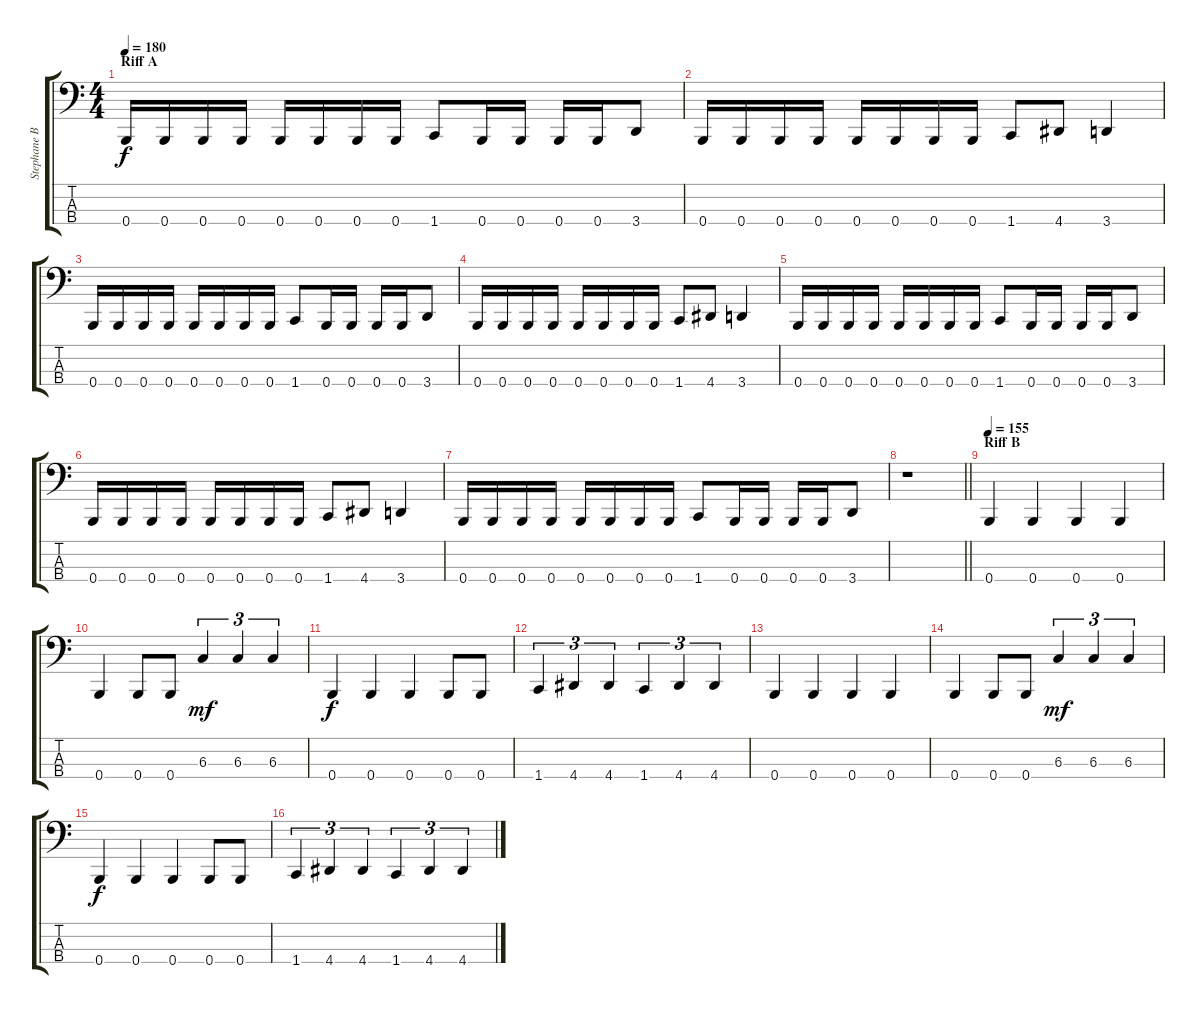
\track ("Stephane Barbe" "Stephane B") {instrument electricbasspick}
\staff {score tabs}
\tuning (E2 B1 Gb1 B0) {hide}
\ts (4 4)
\section ("" "Riff A")
\tempo 180
\clef f4
\ks c
0.4.16{dy f} 0.4.16 0.4.16 0.4.16 0.4.16 0.4.16 0.4.16 0.4.16 1.4.8 0.4.16 0.4.16 0.4.16 0.4.16 3.4.8 |
0.4.16 0.4.16 0.4.16 0.4.16 0.4.16 0.4.16 0.4.16 0.4.16 1.4.8 4.4.8 3.4.4 |
0.4.16 0.4.16 0.4.16 0.4.16 0.4.16 0.4.16 0.4.16 0.4.16 1.4.8 0.4.16 0.4.16 0.4.16 0.4.16 3.4.8 |
0.4.16 0.4.16 0.4.16 0.4.16 0.4.16 0.4.16 0.4.16 0.4.16 1.4.8 4.4.8 3.4.4 |
0.4.16 0.4.16 0.4.16 0.4.16 0.4.16 0.4.16 0.4.16 0.4.16 1.4.8 0.4.16 0.4.16 0.4.16 0.4.16 3.4.8 |
0.4.16 0.4.16 0.4.16 0.4.16 0.4.16 0.4.16 0.4.16 0.4.16 1.4.8 4.4.8 3.4.4 |
0.4.16 0.4.16 0.4.16 0.4.16 0.4.16 0.4.16 0.4.16 0.4.16 1.4.8 0.4.16 0.4.16 0.4.16 0.4.16 3.4.8 |
\barLineRight lightlight
r.1 |
\section ("" "Riff B")
\tempo 155
0.4.4 0.4.4 0.4.4 0.4.4 |
0.4.4 0.4.8 0.4.8 6.3.4{tu (3 2) dy mf} 6.3.4{tu (3 2)} 6.3.4{tu (3 2)} |
0.4.4{dy f} 0.4.4 0.4.4 0.4.8 0.4.8 |
1.4.4{tu (3 2)} 4.4.4{tu (3 2)} 4.4.4{tu (3 2)} 1.4.4{tu (3 2)} 4.4.4{tu (3 2)} 4.4.4{tu (3 2)} |
0.4.4 0.4.4 0.4.4 0.4.4 |
0.4.4 0.4.8 0.4.8 6.3.4{tu (3 2) dy mf} 6.3.4{tu (3 2)} 6.3.4{tu (3 2)} |
0.4.4{dy f} 0.4.4 0.4.4 0.4.8 0.4.8 |
1.4.4{tu (3 2)} 4.4.4{tu (3 2)} 4.4.4{tu (3 2)} 1.4.4{tu (3 2)} 4.4.4{tu (3 2)} 4.4.4{tu (3 2)}
